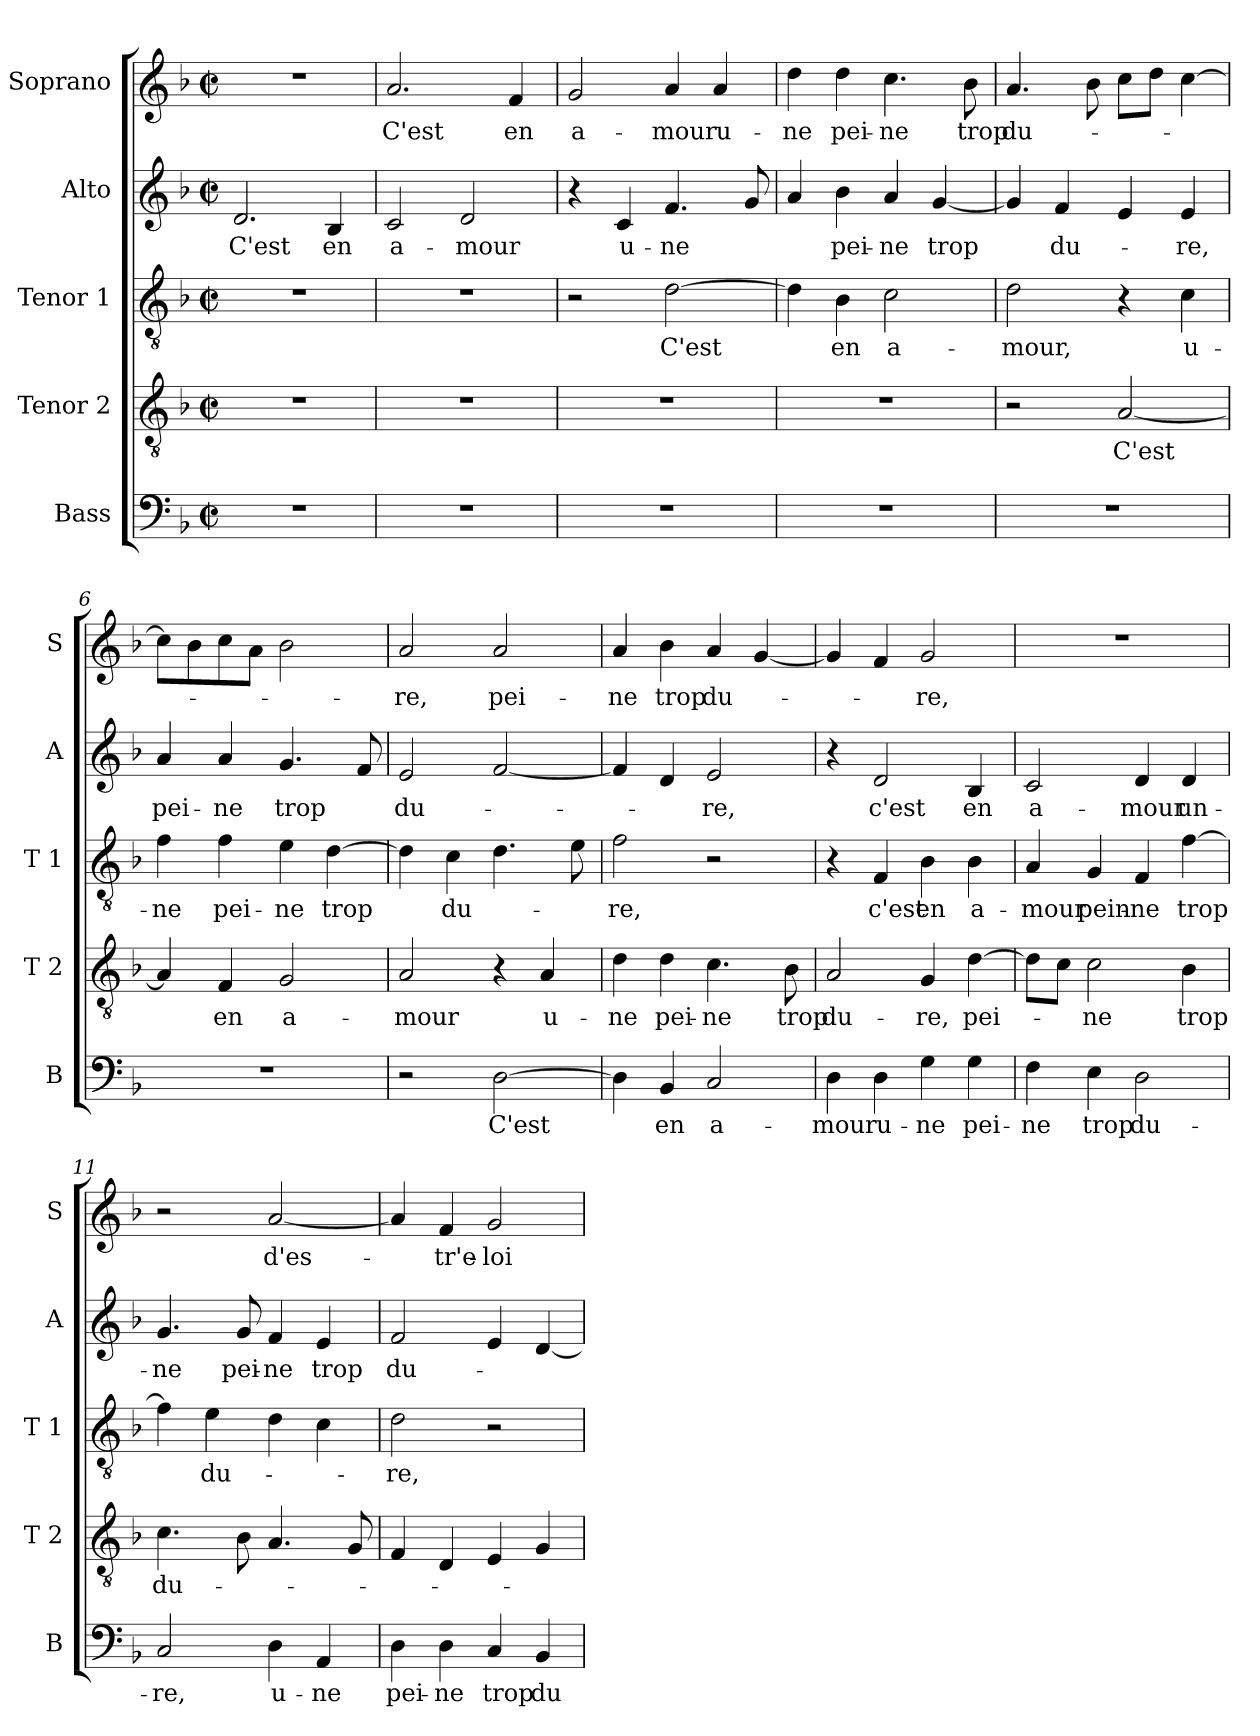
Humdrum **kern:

**kern	**text	**kern	**text	**kern	**text	**kern	**text	**kern	**text
*part5	*part5	*part4	*part4	*part3	*part3	*part2	*part2	*part1	*part1
*staff5	*staff5	*staff4	*staff4	*staff3	*staff3	*staff2	*staff2	*staff1	*staff1
*I"Bass	*	*I"Tenor 2	*	*I"Tenor 1	*	*I"Alto	*	*I"Soprano	*
*I'B	*	*I'T 2	*	*I'T 1	*	*I'A	*	*I'S	*
*clefF4	*	*clefGv2	*	*clefGv2	*	*clefG2	*	*clefG2	*
*k[b-]	*	*k[b-]	*	*k[b-]	*	*k[b-]	*	*k[b-]	*
*F:	*	*F:	*	*F:	*	*F:	*	*F:	*
*M2/2	*	*M2/2	*	*M2/2	*	*M2/2	*	*M2/2	*
*met(c|)	*	*met(c|)	*	*met(c|)	*	*met(c|)	*	*met(c|)	*
=1	=1	=1	=1	=1	=1	=1	=1	=1	=1
1r	.	1r	.	1r	.	2.d/	C'est	1r	.
.	.	.	.	.	.	4B-/	en	.	.
=2	=2	=2	=2	=2	=2	=2	=2	=2	=2
1r	.	1r	.	1r	.	2c/	a-	2.a/	C'est
.	.	.	.	.	.	2d/	-mour	.	.
.	.	.	.	.	.	.	.	4f/	en
=3	=3	=3	=3	=3	=3	=3	=3	=3	=3
1r	.	1r	.	2r	.	4r	.	2g/	a-
.	.	.	.	.	.	4c/	u-	.	.
.	.	.	.	[2d\	C'est	4.f/	-ne	4a/	-mour
.	.	.	.	.	.	.	.	4a/	u-
.	.	.	.	.	.	8g/	.	.	.
=4	=4	=4	=4	=4	=4	=4	=4	=4	=4
1r	.	1r	.	4d\]	.	4a/	.	4dd\	-ne
.	.	.	.	4B-\	en	4b-\	pei-	4dd\	pei-
.	.	.	.	2c\	a-	4a/	-ne	4.cc\	-ne
.	.	.	.	.	.	[4g/	trop	.	.
.	.	.	.	.	.	.	.	8b-\	trop
=5	=5	=5	=5	=5	=5	=5	=5	=5	=5
1r	.	2r	.	2d\	-mour,	4g/]	.	4.a/	du-
.	.	.	.	.	.	4f/	du-	.	.
.	.	.	.	.	.	.	.	8b-\	.
.	.	[2A/	C'est	4r	.	4e/	.	8cc\L	.
.	.	.	.	.	.	.	.	8dd\J	.
.	.	.	.	4c\	u-	4e/	-re,	[4cc\	.
=6	=6	=6	=6	=6	=6	=6	=6	=6	=6
1r	.	4A/]	.	4f\	-ne	4a/	pei-	8cc\L]	.
.	.	.	.	.	.	.	.	8b-\	.
.	.	4F/	en	4f\	pei-	4a/	-ne	8cc\	.
.	.	.	.	.	.	.	.	8a\J	.
.	.	2G/	a-	4e\	-ne	4.g/	trop	2b-\	.
.	.	.	.	[4d\	trop	.	.	.	.
.	.	.	.	.	.	8f/	.	.	.
!!LO:LB:g=z
=7	=7	=7	=7	=7	=7	=7	=7	=7	=7
2r	.	2A/	-mour	4d\]	.	2e/	du-	2a/	-re,
.	.	.	.	4c\	du-	.	.	.	.
[2D\	C'est	4r	.	4.d\	.	[2f/	.	2a/	pei-
.	.	4A/	u-	.	.	.	.	.	.
.	.	.	.	8e\	.	.	.	.	.
=8	=8	=8	=8	=8	=8	=8	=8	=8	=8
4D\]	.	4d\	-ne	2f\	-re,	4f/]	.	4a/	-ne
4BB-/	en	4d\	pei-	.	.	4d/	.	4b-\	trop
2C/	a-	4.c\	-ne	2r	.	2e/	-re,	4a/	du-
.	.	.	.	.	.	.	.	[4g/	.
.	.	8B-\	trop	.	.	.	.	.	.
=9	=9	=9	=9	=9	=9	=9	=9	=9	=9
4D\	-mour	2A/	du-	4r	.	4r	.	4g/]	.
4D\	u-	.	.	4F/	c'est	2d/	c'est	4f/	.
4G\	-ne	4G/	-re,	4B-\	en	.	.	2g/	-re,
4G\	pei-	[4d\	pei-	4B-\	a-	4B-/	en	.	.
=10	=10	=10	=10	=10	=10	=10	=10	=10	=10
4F\	-ne	8d\L]	.	4A/	-mour	2c/	a-	1r	.
.	.	8c\J	.	.	.	.	.	.	.
4E\	trop	2c\	-ne	4G/	pein-	.	.	.	.
2D\	du-	.	.	4F/	-ne	4d/	-mour	.	.
.	.	4B-\	trop	[4f\	trop	4d/	un-	.	.
=11	=11	=11	=11	=11	=11	=11	=11	=11	=11
2C/	-re,	4.c\	du-	4f\]	.	4.g/	-ne	2r	.
.	.	.	.	4e\	du-	.	.	.	.
.	.	8B-\	.	.	.	8g/	pei-	.	.
4D\	u-	4.A/	.	4d\	.	4f/	-ne	[2a/	d'es-
4AA/	-ne	.	.	4c\	.	4e/	trop	.	.
.	.	8G/	.	.	.	.	.	.	.
=12	=12	=12	=12	=12	=12	=12	=12	=12	=12
4D\	pei-	4F/	.	2d\	-re,	2f/	du-	4a/]	.
4D\	-ne	4D/	.	.	.	.	.	4f/	-tr'e-
4C/	trop	4E/	.	2r	.	4e/	.	2g/	-loi-
4BB-/	du-	4G/	.	.	.	[4d/	.	.	.
=	=	=	=	=	=	=	=	=	=
*-	*-	*-	*-	*-	*-	*-	*-	*-	*-
